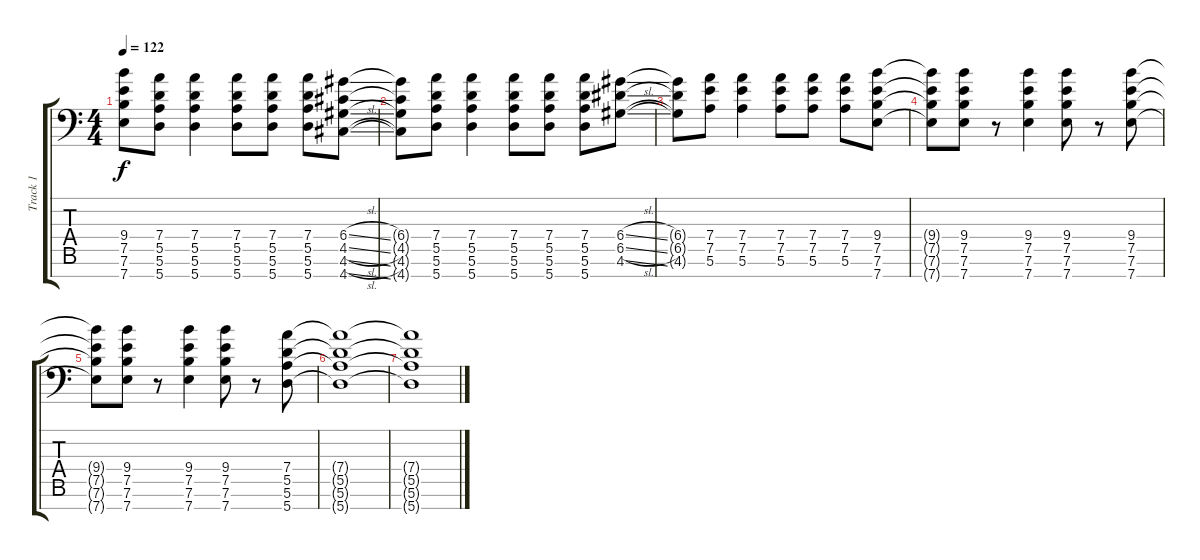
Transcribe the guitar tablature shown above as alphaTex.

\track ("Track 1" "Track 1") {instrument acousticguitarsteel}
\staff {score tabs}
\tuning (E4 B3 G3 D3 A2 E2 A1) {hide}
\ts (4 4)
\tempo 122
\clef f4
\ks c
(9.4{t} 7.5{t} 7.6{t} 7.7{t}).8{dy f} (7.4 5.5 5.6 5.7).8 (7.4 5.5 5.6 5.7).4 (7.4 5.5 5.6 5.7).8 (7.4 5.5 5.6 5.7).8 (7.4 5.5 5.6 5.7).8 (6.4{sl} 4.5{sl} 4.6{sl} 4.7{sl}).8 |
(6.4{t} 4.5{t} 4.6{t} 4.7{t}).8 (7.4 5.5 5.6 5.7).8 (7.4 5.5 5.6 5.7).4 (7.4 5.5 5.6 5.7).8 (7.4 5.5 5.6 5.7).8 (7.4 5.5 5.6 5.7).8 (6.4{sl} 6.5{sl} 4.6{sl}).8 |
(6.4{t} 6.5{t} 4.6{t}).8 (7.4 7.5 5.6).8 (7.4 7.5 5.6).4 (7.4 7.5 5.6).8 (7.4 7.5 5.6).8 (7.4 7.5 5.6).8 (9.4 7.5 7.6 7.7).8 |
(9.4{t} 7.5{t} 7.6{t} 7.7{t}).8 (9.4 7.5 7.6 7.7).8 r.8 (9.4 7.5 7.6 7.7).4 (9.4 7.5 7.6 7.7).8 r.8 (9.4 7.5 7.6 7.7).8 |
(9.4{t} 7.5{t} 7.6{t} 7.7{t}).8 (9.4 7.5 7.6 7.7).8 r.8 (9.4 7.5 7.6 7.7).4 (9.4 7.5 7.6 7.7).8 r.8 (7.4 5.5 5.6 5.7).8 |
(7.4{t} 5.5{t} 5.6{t} 5.7{t}).1 |
(7.4{t} 5.5{t} 5.6{t} 5.7{t}).1
